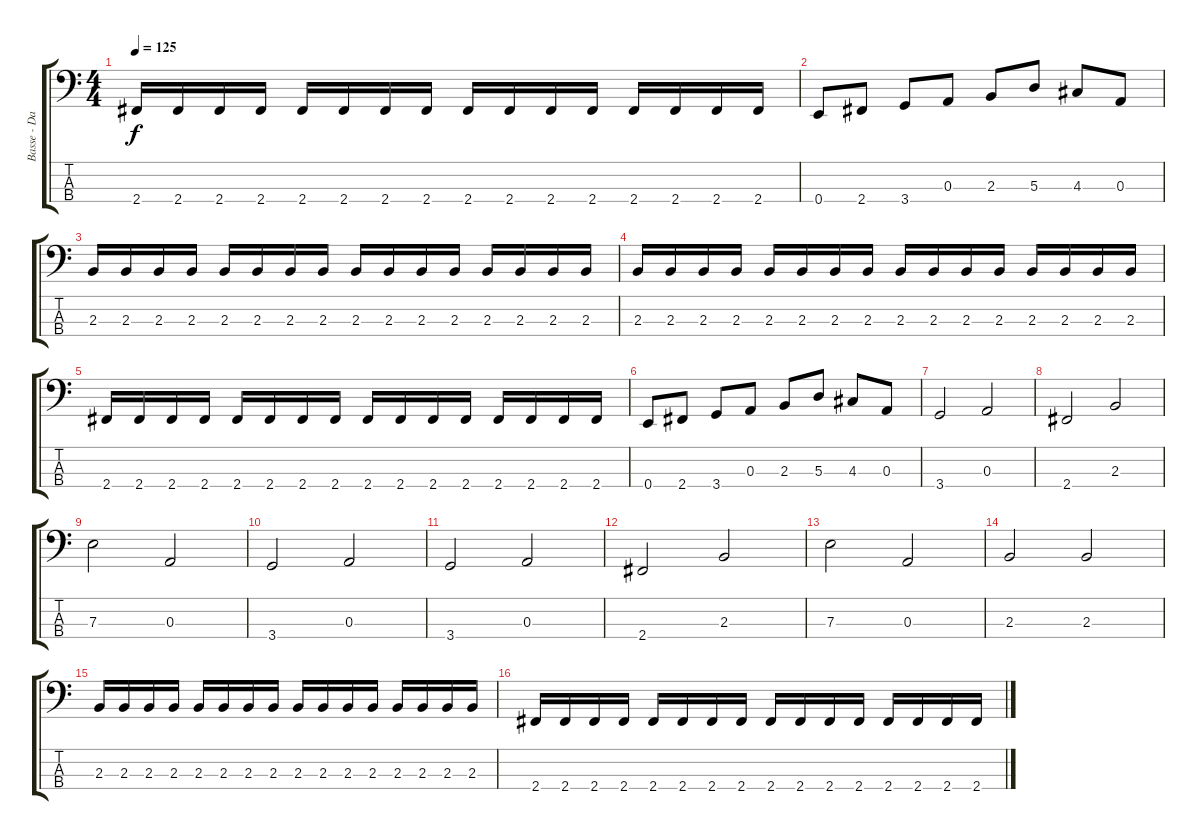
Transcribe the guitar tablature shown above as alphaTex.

\track ("Basse - Dave LaRue" "Basse - Da") {instrument electricbasspick}
\staff {score tabs}
\tuning (G2 D2 A1 E1) {hide}
\ts (4 4)
\tempo 125
\clef f4
\ks c
2.4.16{dy f} 2.4.16 2.4.16 2.4.16 2.4.16 2.4.16 2.4.16 2.4.16 2.4.16 2.4.16 2.4.16 2.4.16 2.4.16 2.4.16 2.4.16 2.4.16 |
0.4.8 2.4.8 3.4.8 0.3.8 2.3.8 5.3.8 4.3.8 0.3.8 |
2.3.16 2.3.16 2.3.16 2.3.16 2.3.16 2.3.16 2.3.16 2.3.16 2.3.16 2.3.16 2.3.16 2.3.16 2.3.16 2.3.16 2.3.16 2.3.16 |
2.3.16 2.3.16 2.3.16 2.3.16 2.3.16 2.3.16 2.3.16 2.3.16 2.3.16 2.3.16 2.3.16 2.3.16 2.3.16 2.3.16 2.3.16 2.3.16 |
2.4.16 2.4.16 2.4.16 2.4.16 2.4.16 2.4.16 2.4.16 2.4.16 2.4.16 2.4.16 2.4.16 2.4.16 2.4.16 2.4.16 2.4.16 2.4.16 |
0.4.8 2.4.8 3.4.8 0.3.8 2.3.8 5.3.8 4.3.8 0.3.8 |
3.4.2 0.3.2 |
2.4.2 2.3.2 |
7.3.2 0.3.2 |
3.4.2 0.3.2 |
3.4.2 0.3.2 |
2.4.2 2.3.2 |
7.3.2 0.3.2 |
2.3.2 2.3.2 |
2.3.16 2.3.16 2.3.16 2.3.16 2.3.16 2.3.16 2.3.16 2.3.16 2.3.16 2.3.16 2.3.16 2.3.16 2.3.16 2.3.16 2.3.16 2.3.16 |
2.4.16 2.4.16 2.4.16 2.4.16 2.4.16 2.4.16 2.4.16 2.4.16 2.4.16 2.4.16 2.4.16 2.4.16 2.4.16 2.4.16 2.4.16 2.4.16
